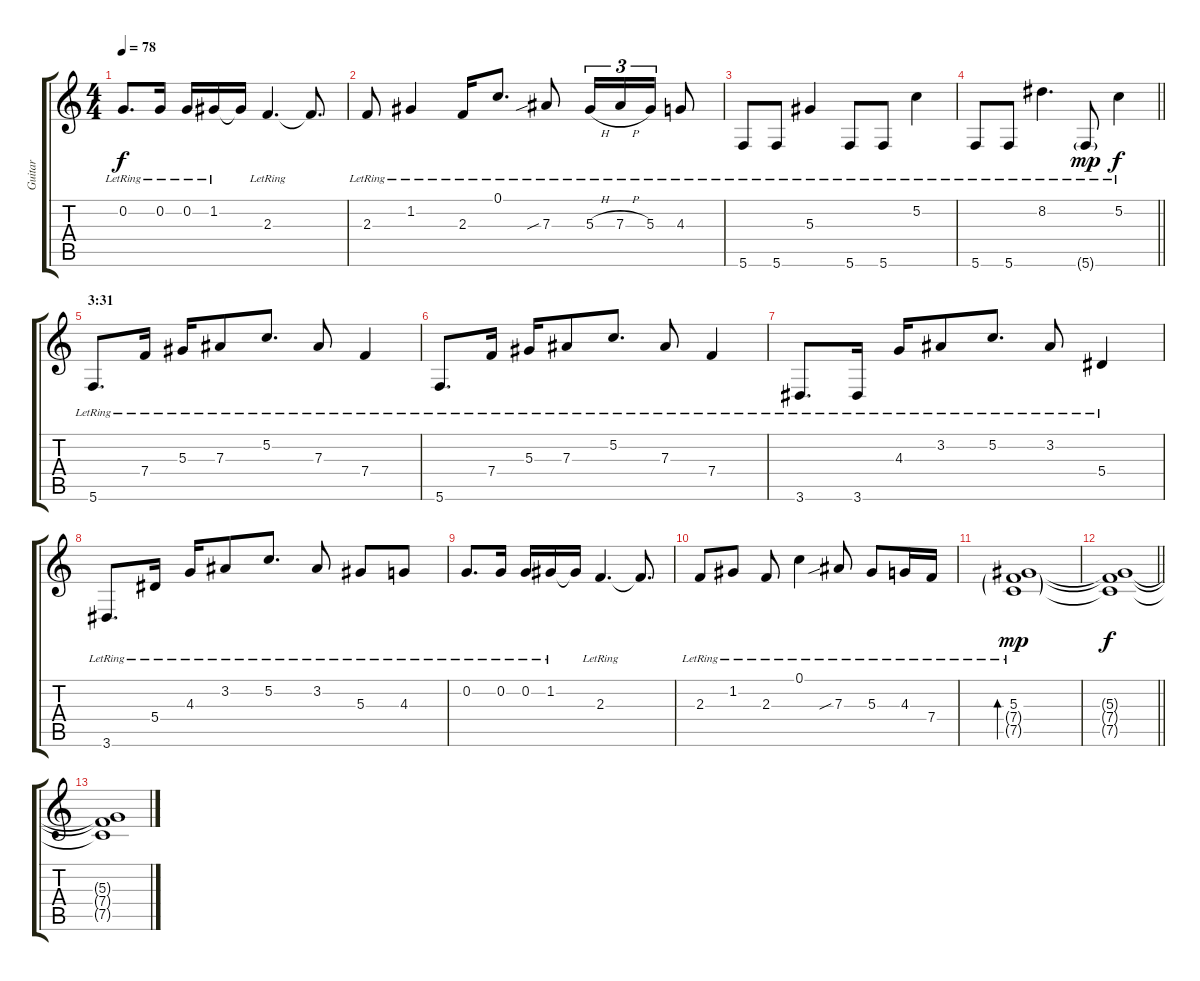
\track ("Guitar" "Guitar") {instrument electricguitarclean}
\staff {score tabs}
\tuning (C4 G3 Eb3 Bb2 F2 C2) {hide}
\ts (4 4)
\tempo 78
\clef g2
\ks c
0.2{lr}.8{d dy f} 0.2{lr}.16 0.2{lr}.16 1.2{lr}.16 1.2{t}.16 2.3{lr}.4{d} 2.3{t}.8{d} |
2.3{lr}.8 1.2{lr}.4 2.3{lr}.16 0.1{lr}.8{d} 7.3{sib lr}.8 5.3{h lr}.16{tu (3 2)} 7.3{h lr}.16{tu (3 2)} 5.3{lr}.16{tu (3 2)} 4.3{lr}.8 |
5.6{lr}.8 5.6{lr}.8 5.3{lr}.4 5.6{lr}.8 5.6{lr}.8 5.2{lr}.4 |
\barLineRight lightlight
5.6{lr}.8 5.6{lr}.8 8.2{lr}.4{d} 5.6{g lr}.8{dy mp} 5.2{lr}.4{dy f} |
\section ("" "3:31")
5.6{lr}.8{d} 7.4{lr}.16 5.3{lr}.16 7.3{lr}.8 5.2{lr}.8{d} 7.3{lr}.8 7.4{lr}.4 |
5.6{lr}.8{d} 7.4{lr}.16 5.3{lr}.16 7.3{lr}.8 5.2{lr}.8{d} 7.3{lr}.8 7.4{lr}.4 |
3.6{lr}.8{d} 3.6{lr}.16 4.3{lr}.16 3.2{lr}.8 5.2{lr}.8{d} 3.2{lr}.8 5.4{lr}.4 |
3.6{lr}.8{d} 5.4{lr}.16 4.3{lr}.16 3.2{lr}.8 5.2{lr}.8{d} 3.2{lr}.8 5.3{lr}.8 4.3{lr}.8 |
0.2{lr}.8{d} 0.2{lr}.16 0.2{lr}.16 1.2{lr}.16 1.2{t}.16 2.3{lr}.4{d} 2.3{t}.8{d} |
2.3{lr}.8 1.2{lr}.8 2.3{lr}.8 0.1{lr}.4 7.3{sib lr}.8 5.3{lr}.8 4.3{lr}.16 7.4{lr}.16 |
(5.3{lr} 7.4{g} 7.5{g}).1{bd 120 dy mp} |
\barLineRight lightlight
(5.3{t} 7.4{t} 7.5{t}).1{dy f} |
(5.3{t} 7.4{t} 7.5{t}).1
